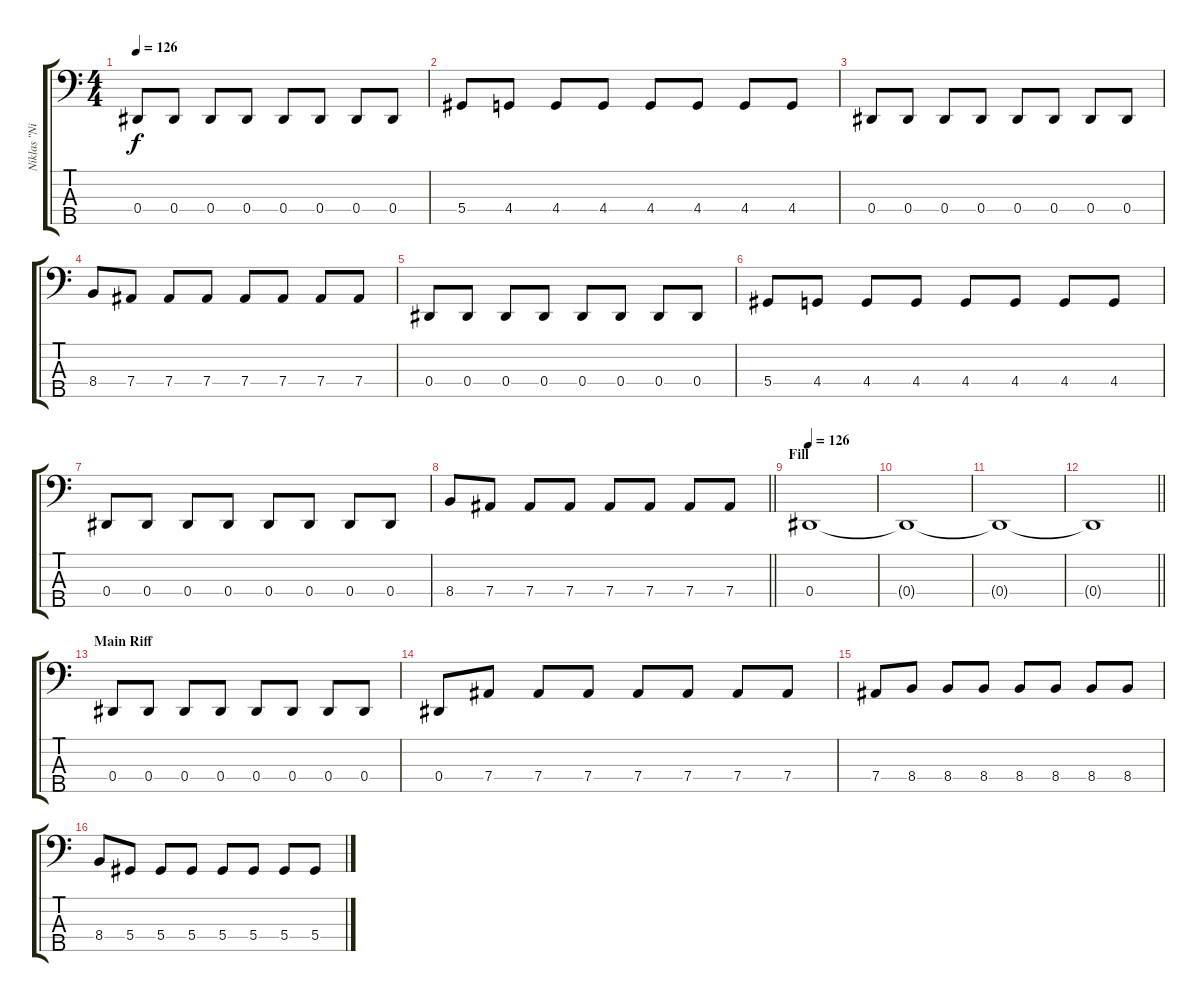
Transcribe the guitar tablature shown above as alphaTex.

\track ("Niklas \"Nille\" Sandin" "Niklas \"Ni") {instrument electricbassfinger}
\staff {score tabs}
\tuning (Gb2 Db2 Ab1 Eb1 Bb0) {hide}
\ts (4 4)
\tempo 126
\clef f4
\ks c
0.4.8{dy f} 0.4.8 0.4.8 0.4.8 0.4.8 0.4.8 0.4.8 0.4.8 |
5.4.8 4.4.8 4.4.8 4.4.8 4.4.8 4.4.8 4.4.8 4.4.8 |
0.4.8 0.4.8 0.4.8 0.4.8 0.4.8 0.4.8 0.4.8 0.4.8 |
8.4.8 7.4.8 7.4.8 7.4.8 7.4.8 7.4.8 7.4.8 7.4.8 |
0.4.8 0.4.8 0.4.8 0.4.8 0.4.8 0.4.8 0.4.8 0.4.8 |
5.4.8 4.4.8 4.4.8 4.4.8 4.4.8 4.4.8 4.4.8 4.4.8 |
0.4.8 0.4.8 0.4.8 0.4.8 0.4.8 0.4.8 0.4.8 0.4.8 |
\barLineRight lightlight
8.4.8 7.4.8 7.4.8 7.4.8 7.4.8 7.4.8 7.4.8 7.4.8 |
\section ("" "Fill")
\tempo 126
0.4.1 |
0.4{t}.1 |
0.4{t}.1 |
\barLineRight lightlight
0.4{t}.1 |
\section ("" "Main Riff")
0.4.8 0.4.8 0.4.8 0.4.8 0.4.8 0.4.8 0.4.8 0.4.8 |
0.4.8 7.4.8 7.4.8 7.4.8 7.4.8 7.4.8 7.4.8 7.4.8 |
7.4.8 8.4.8 8.4.8 8.4.8 8.4.8 8.4.8 8.4.8 8.4.8 |
8.4.8 5.4.8 5.4.8 5.4.8 5.4.8 5.4.8 5.4.8 5.4.8
